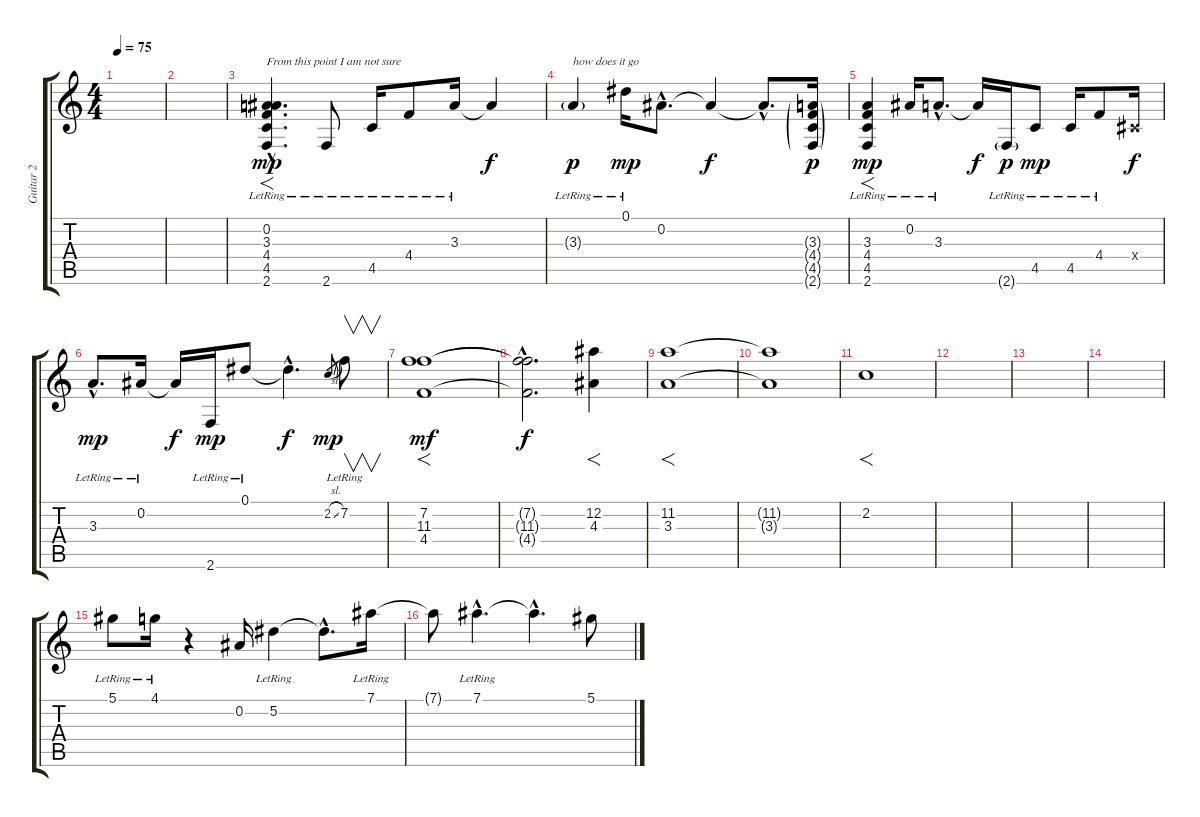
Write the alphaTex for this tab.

\track ("Guitar 2" "Guitar 2") {instrument distortionguitar}
\staff {score tabs}
\tuning (Eb4 Bb3 Gb3 Db3 Ab2 Eb2) {hide}
\ts (4 4)
\tempo 75
\clef g2
\ks c
|
|
(0.2{hac lr} 3.3{hac lr} 4.4{hac lr} 4.5{hac lr} 2.6{hac lr}).4{f d txt "From this point I am not sure " dy mp} 2.6{lr}.8 4.5{lr}.16 4.4{lr}.8 3.3{lr}.16 3.3{t}.4{dy f} |
3.3{g lr}.4{txt "how does it go" dy p} 0.1{lr}.16{dy mp} 0.2{hac}.8{d} 0.2{t}.4{dy f} 0.2{hac t}.8{d} (3.3{g} 4.4{g} 4.5{g} 2.6{g}).16{dy p} |
(3.3{lr} 4.4{lr} 4.5{lr} 2.6{lr}).4{f dy mp} 0.2{lr}.16 3.3{hac lr}.8{d} 3.3{t}.16{dy f} 2.6{g lr}.16{dy p} 4.5{lr}.8{dy mp} 4.5{lr}.16 4.4{lr}.8 0.4{x}.16{dy f} |
3.3{hac lr}.8{d dy mp} 0.2{lr}.16 0.2{t}.16{dy f} 2.6{lr}.16{dy mp} 0.1{lr}.8 0.1{hac t}.4{d dy f} 2.2{sl}.8{gr dy mp} 7.2{lr}.8{v} |
(7.2 11.3 4.4).1{f dy mf} |
(7.2{hac t} 11.3{hac t} 4.4{hac t}).2{d dy f} (12.2 4.3).4{f} |
(11.2 3.3).1{f} |
(11.2{t} 3.3{t}).1 |
2.2.1{f volume 0} |
|
|
|
5.1{lr}.8{volume 14 instrument electricguitarjazz} 4.1{lr}.16 r.4 0.2.16 5.2{lr}.4 5.2{hac t}.8{d} 7.1{lr}.16 |
7.1{t}.8 7.1{hac lr}.4{d} 7.1{hac t}.4{d} 5.1.8
